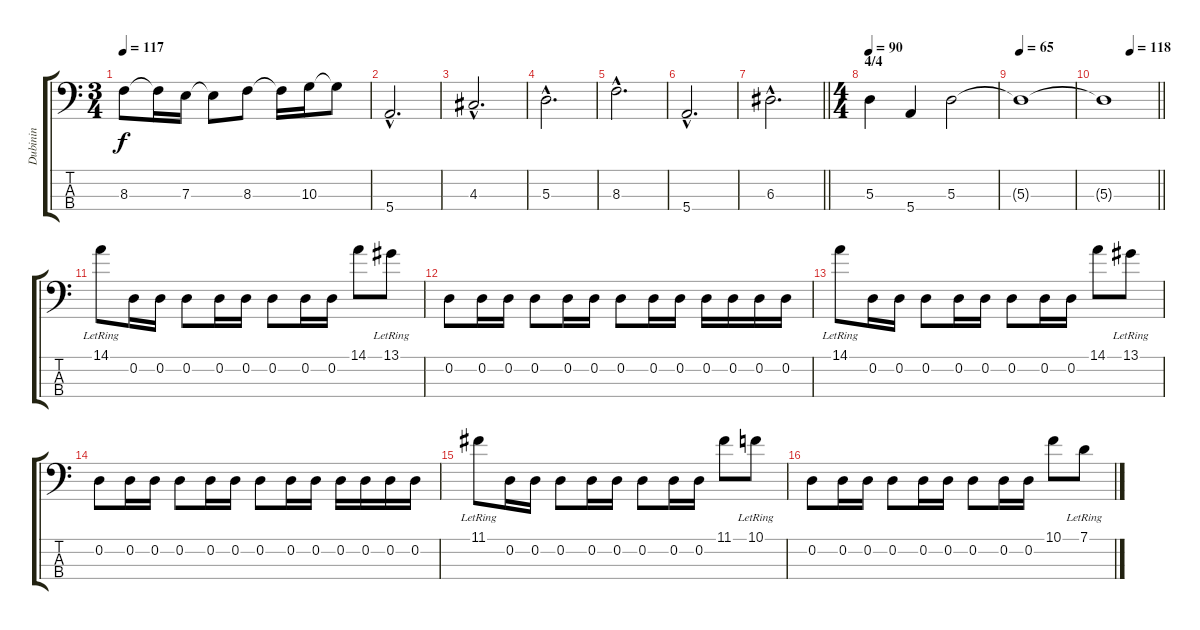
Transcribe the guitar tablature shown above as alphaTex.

\track ("Dubinin" "Dubinin") {instrument electricbassfinger}
\staff {score tabs}
\tuning (G2 D2 A1 E1) {hide}
\ts (3 4)
\tempo 117
\clef f4
\ks c
8.3.8{dy f} 8.3{t}.16 7.3.16 7.3{t}.8 8.3.8 8.3{t}.16 10.3.16 10.3{t}.8 |
5.4{hac}.2{d} |
4.3{hac}.2{d} |
5.3{hac}.2{d} |
8.3{hac}.2{d} |
5.4{hac}.2{d} |
\barLineRight lightlight
6.3{hac}.2{d} |
\ts (4 4)
\section ("" "4/4")
\tempo 90
5.3.4 5.4.4 5.3.2 |
\tempo 65
5.3{t}.1 |
\tempo (118 0.5)
\barLineRight lightlight
5.3{t}.1 |
14.1{lr}.8 0.2.16 0.2.16 0.2.8 0.2.16 0.2.16 0.2.8 0.2.16 0.2.16 14.1.8 13.1{lr}.8 |
0.2.8 0.2.16 0.2.16 0.2.8 0.2.16 0.2.16 0.2.8 0.2.16 0.2.16 0.2.16 0.2.16 0.2.16 0.2.16 |
14.1{lr}.8 0.2.16 0.2.16 0.2.8 0.2.16 0.2.16 0.2.8 0.2.16 0.2.16 14.1.8 13.1{lr}.8 |
0.2.8 0.2.16 0.2.16 0.2.8 0.2.16 0.2.16 0.2.8 0.2.16 0.2.16 0.2.16 0.2.16 0.2.16 0.2.16 |
11.1{lr}.8 0.2.16 0.2.16 0.2.8 0.2.16 0.2.16 0.2.8 0.2.16 0.2.16 11.1.8 10.1{lr}.8 |
0.2.8 0.2.16 0.2.16 0.2.8 0.2.16 0.2.16 0.2.8 0.2.16 0.2.16 10.1.8 7.1{lr}.8
